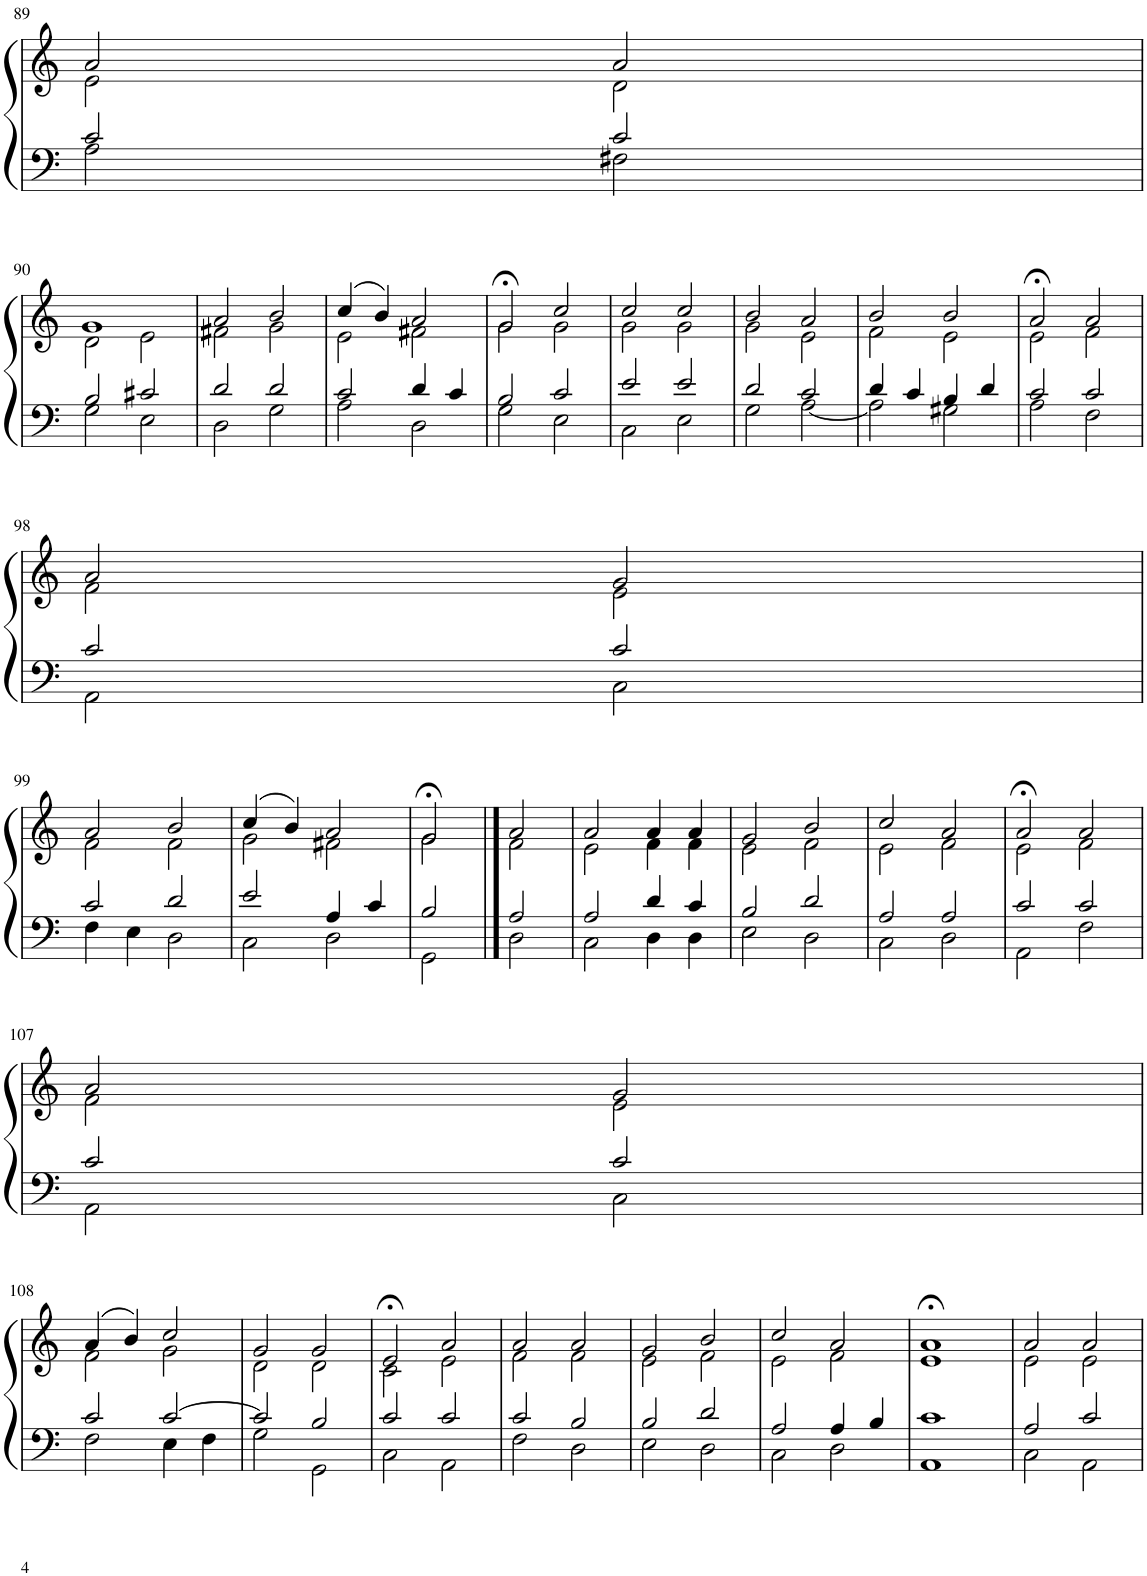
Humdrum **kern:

**kern	**kern
*part1	*part1
*staff2	*staff1
*I"Piano	*
*I'Pno.	*
!!LO:PB:g=z
*clefF4	*clefG2
*k[]	*k[]
*M4/4	*M4/4
*met(c)	*met(c)
=89	=89
*^	*^
2c/	2A\	2a/	2e\
2c/	2F#X\	2a/	2d\
!!LO:LB:g=z	!!
=90	=90	=90	=90
2B/	2G\	1g	2d\
2c#X/	2E\	.	2e\
=91	=91	=91	=91
2d/	2D\	2a/	2f#X\
2d/	2G\	2b/	2g\
=92	=92	=92	=92
2c/	2A\	(4cc/	2e\
.	.	4b/)	.
4d/	2D\	2a/	2f#X\
4c/	.	.	.
=93	=93	=93	=93
2B/	2G\	2g;</	2g\
2c/	2E\	2cc/	2g\
=94	=94	=94	=94
2e/	2C\	2cc/	2g\
2e/	2E\	2cc/	2g\
=95	=95	=95	=95
2d/	2G\	2b/	2g\
2c/	[2A\	2a/	2e\
=96	=96	=96	=96
4d/	2A\]	2b/	2f\
4c/	.	.	.
4B/	2G#X\	2b/	2e\
4d/	.	.	.
=97	=97	=97	=97
2c/	2A\	2a;</	2e\
2c/	2F\	2a/	2f\
!!LO:LB:g=z	!!
=98	=98	=98	=98
2c/	2AA\	2a/	2f\
2c/	2C\	2g/	2e\
!!LO:LB:g=z	!!
=99	=99	=99	=99
2c/	4F\	2a/	2f\
.	4E\	.	.
2d/	2D\	2b/	2f\
=100	=100	=100	=100
2e/	2C\	(4cc/	2g\
.	.	4b/)	.
4A/	2D\	2a/	2f#X\
4c/	.	.	.
=101	=101	=101	=101
2B/	2GG\	2g;</	2g\
==102	==102	==102	==102
2A/	2D\	2a/	2f\
=103	=103	=103	=103
2A/	2C\	2a/	2e\
4d/	4D\	4a/	4f\
4c/	4D\	4a/	4f\
=104	=104	=104	=104
2B/	2E\	2g/	2e\
2d/	2D\	2b/	2f\
=105	=105	=105	=105
2A/	2C\	2cc/	2e\
2A/	2D\	2a/	2f\
=106	=106	=106	=106
2c/	2AA\	2a;</	2e\
2c/	2F\	2a/	2f\
!!LO:LB:g=z	!!
=107	=107	=107	=107
2c/	2AA\	2a/	2f\
2c/	2C\	2g/	2e\
!!LO:LB:g=z	!!
=108	=108	=108	=108
2c/	2F\	(4a/	2f\
.	.	4b/)	.
[2c/	4E\	2cc/	2g\
.	4F\	.	.
=109	=109	=109	=109
2c/]	2G\	2g/	2d\
2B/	2GG\	2g/	2d\
=110	=110	=110	=110
2c/	2C\	2e;</	2c\
2c/	2AA\	2a/	2e\
=111	=111	=111	=111
2c/	2F\	2a/	2f\
2B/	2D\	2a/	2f\
=112	=112	=112	=112
2B/	2E\	2g/	2e\
2d/	2D\	2b/	2f\
=113	=113	=113	=113
2A/	2C\	2cc/	2e\
4A/	2D\	2a/	2f\
4B/	.	.	.
=114	=114	=114	=114
1c	1AA	1a;<	1e
=115	=115	=115	=115
2A/	2C\	2a/	2e\
2c/	2AA\	2a/	2e\
*v	*v	*	*
*	*v	*v
=	=
*-	*-
